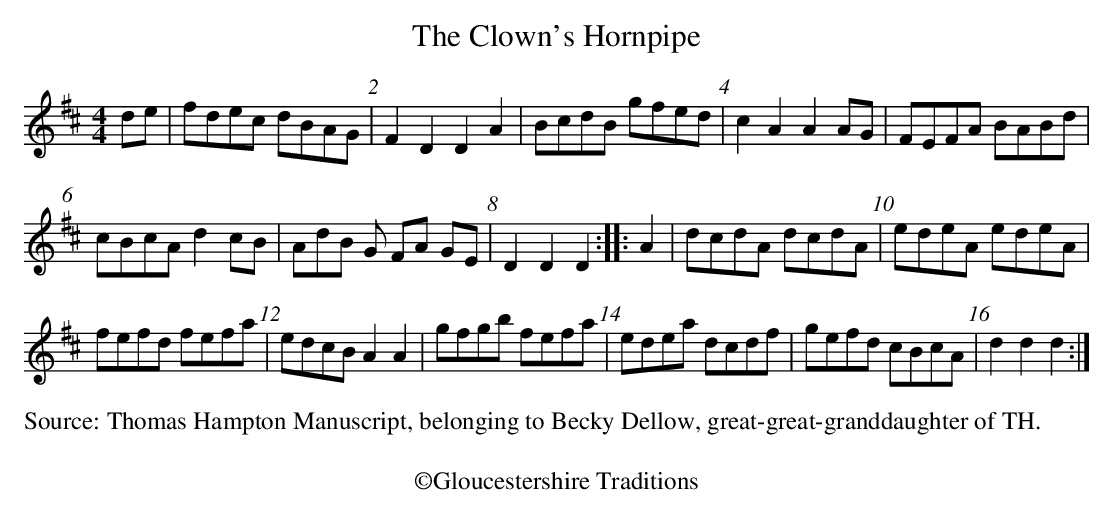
X:1
T:Clown's Hornpipe, The
M:4/4
L:1/8
K:D
de|fdec dBAG | F2D2D2A2 | BcdB gfed | c2A2A2AG |\
FEFA BABd |
cBcA d2cB | AdB G FA GE | D2D2D2::\
A2|dcdA dcdA | edeA edeA |
fefd fefa | edcB A2A2 |\
 gfgb fefa | edea dcdf | gefd cBcA | d2d2d2:|
